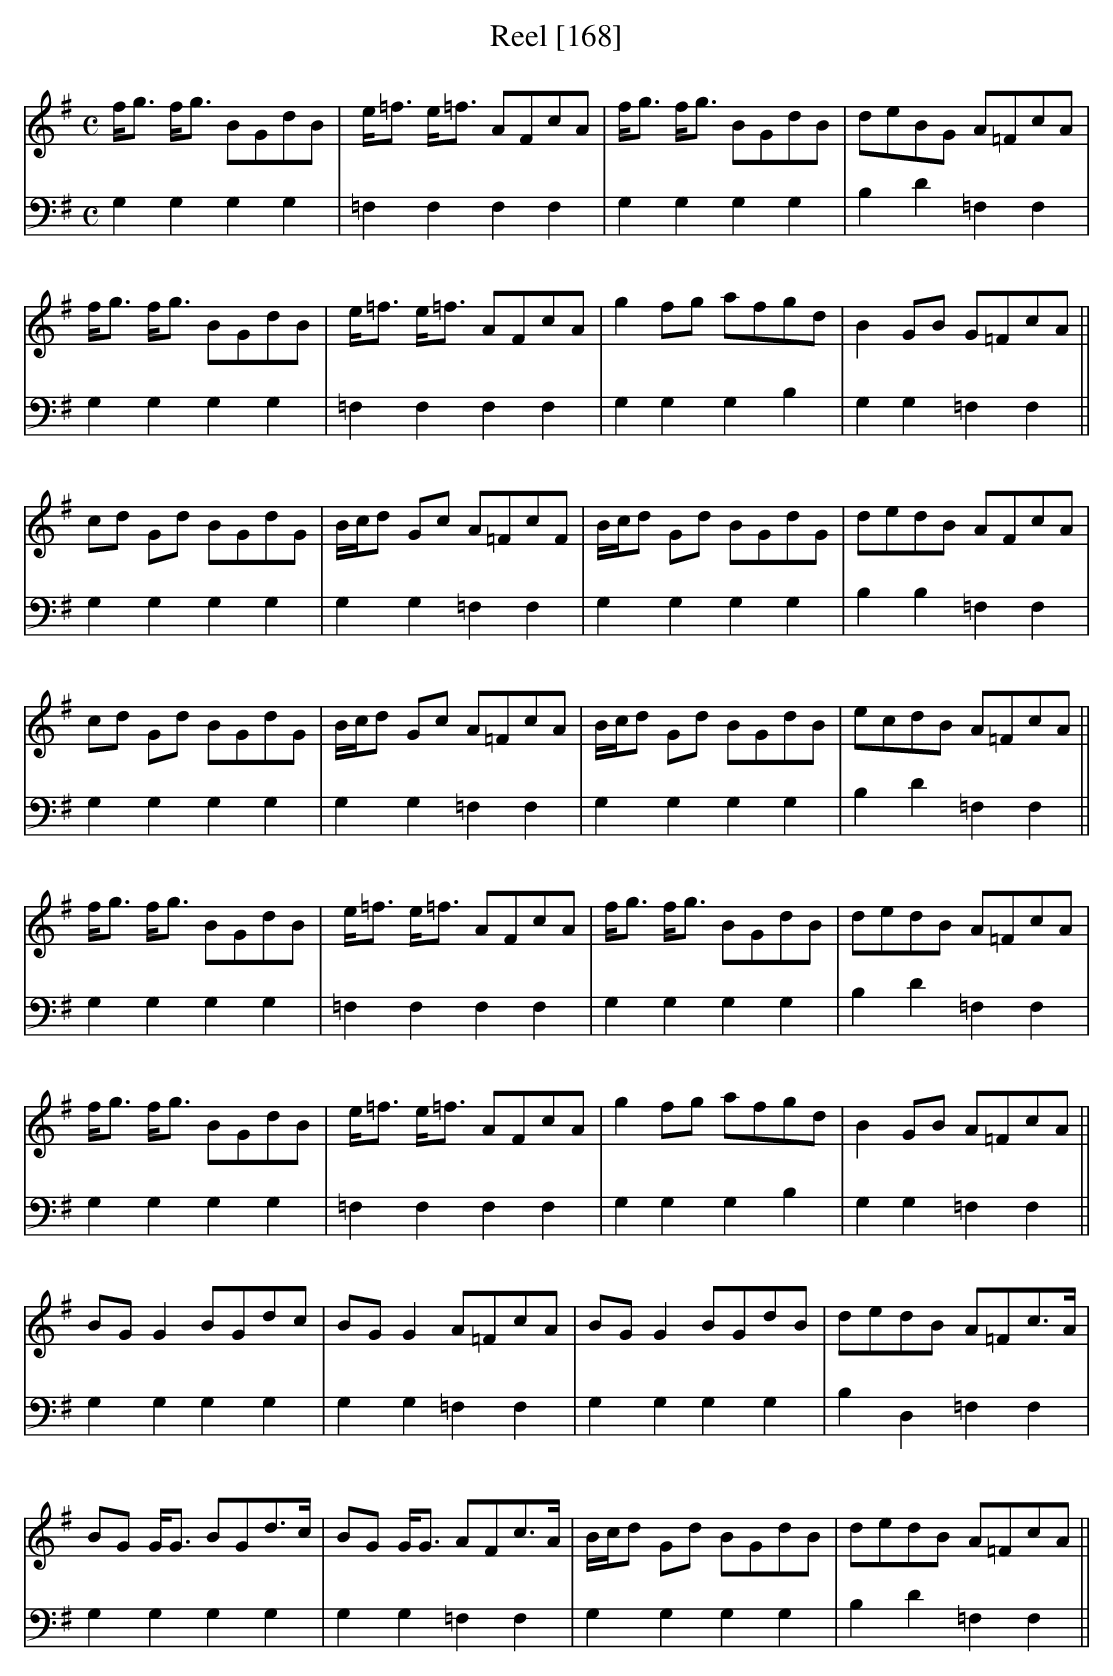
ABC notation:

X:1
T:Reel [168]
M:C
L:1/8
K:G
V:1
f<g f<g BGdB|e<=f e<=f AFcA|f<g f<g BGdB|deBG A=FcA|
f<g f<g BGdB|e<=f e<=f AFcA|g2 fg afgd|B2 GB G=FcA||
cd Gd BGdG|B/c/d Gc A=FcF|B/c/d Gd BGdG|dedB AFcA|
cd Gd BGdG|B/c/d Gc A=FcA|B/c/d Gd BGdB|ecdB A=FcA||
f<g f<g BGdB|e<=f e<=f AFcA|f<g f<g BGdB|dedB A=FcA|
f<g f<g BGdB|e<=f e<=f AFcA|g2 fg afgd|B2 GB A=FcA||
BGG2 BGdc|BG G2 A=FcA|BG G2 BGdB|dedB A=Fc>A|
BG G<G BGd>c|BG G<G AFc>A|B/c/d Gd BGdB|dedB A=FcA||
V:2 clef = bass
G,2G,2G,2G,2|=F,2F,2F,2F,2|G,2G,2G,2G,2|B,2D2=F,2F,2|
G,2G,2G,2G,2|=F,2F,2F,2F,2|G,2G,2G,2B,2|G,2G,2=F,2F,2||
G,2G,2G,2G,2|G,2G,2=F,2F,2|G,2G,2G,2G,2|B,2B,2=F,2F,2|
G,2G,2G,2G,2|G,2G,2=F,2F,2|G,2G,2G,2G,2|B,2D2=F,2F,2||
G,2G,2G,2G,2|=F,2F,2F,2F,2|G,2G,2G,2G,2|B,2D2=F,2F,2|
G,2G,2G,2G,2|=F,2F,2F,2F,2|G,2G,2G,2B,2|G,2G,2=F,2F,2||
G,2G,2G,2G,2|G,2G,2=F,2F,2|G,2G,2G,2G,2|B,2D,2=F,2F,2|
G,2G,2G,2G,2|G,2G,2=F,2F,2|G,2G,2G,2G,2|B,2D2=F,2F,2||
